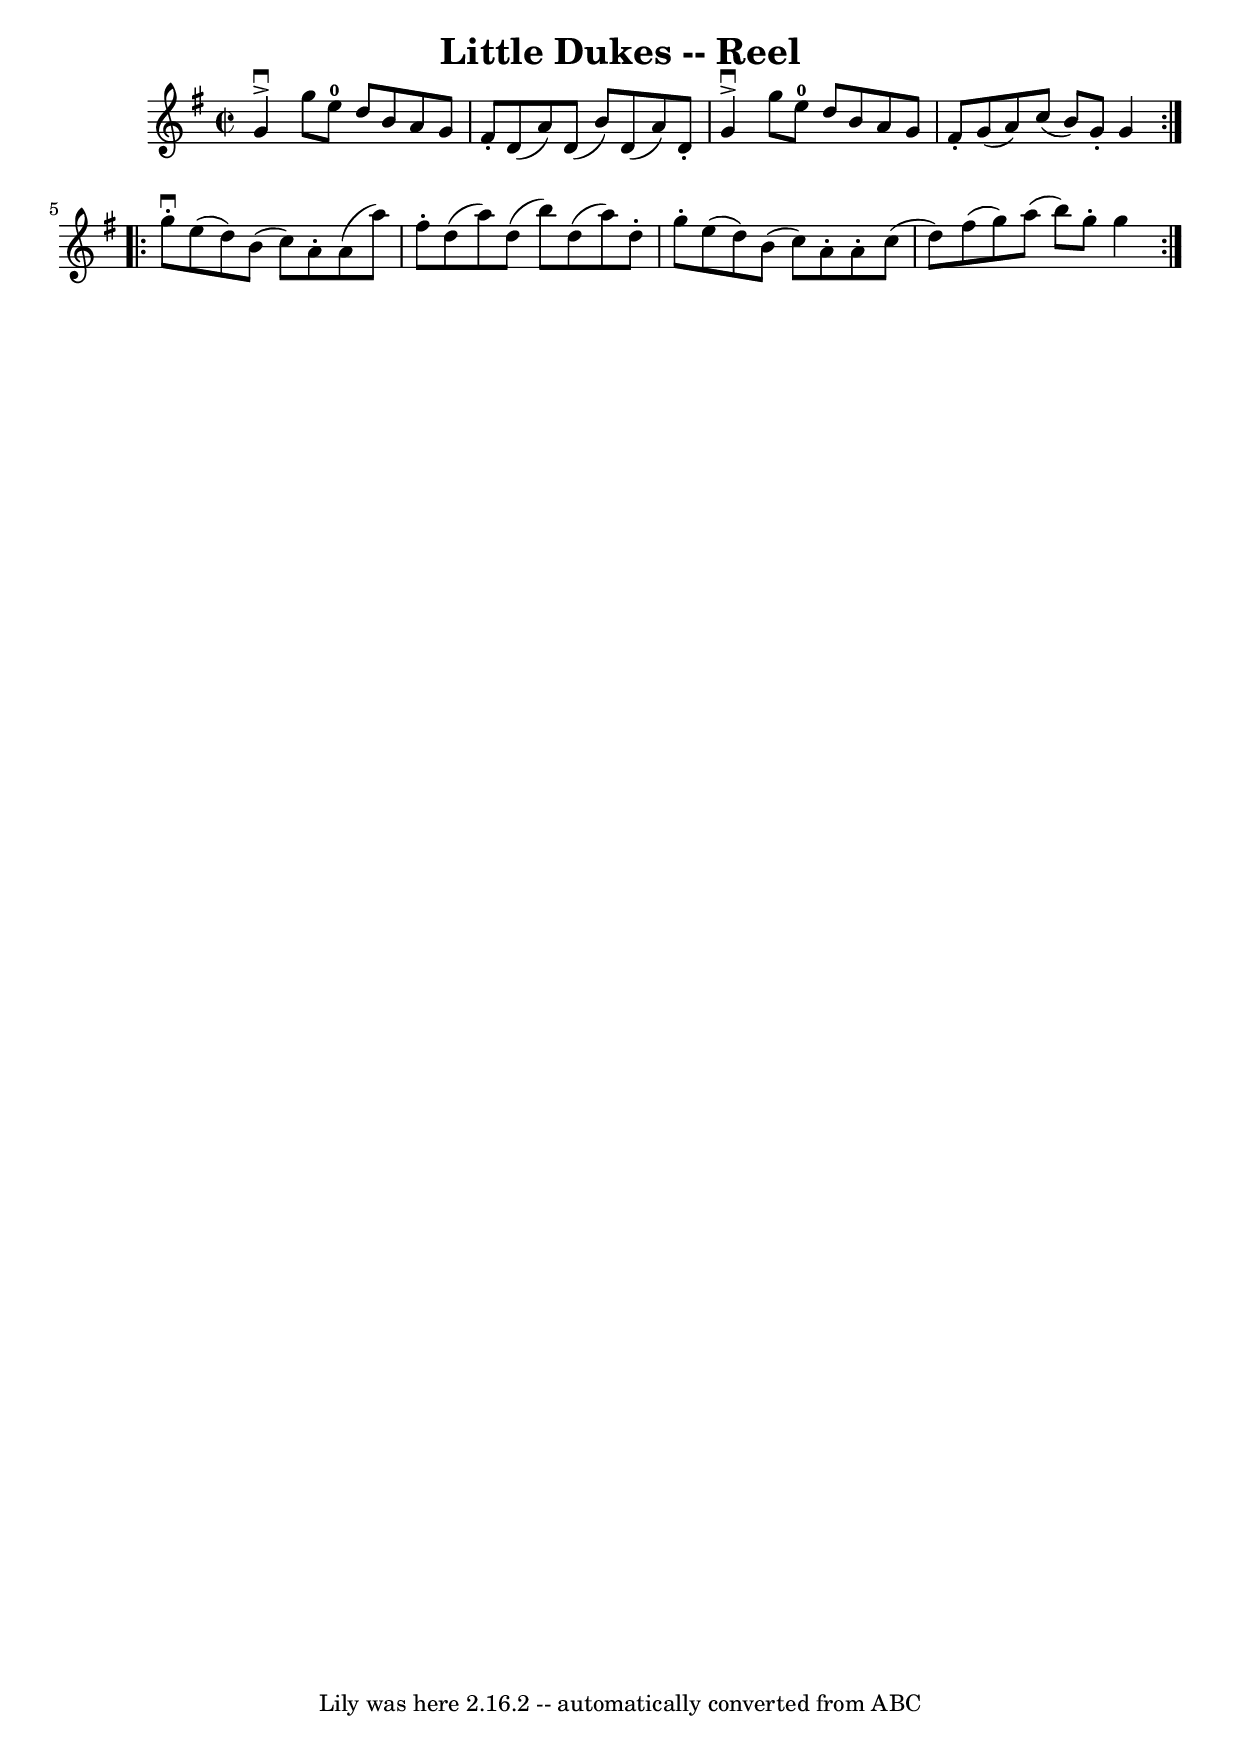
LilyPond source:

\version "2.7.40"
\include "Mammoth.ily"
\header {
	%% book = "Ryan's Mammoth Collection"
	crossRefNumber = "1"
	footnotes = "\\\\305"
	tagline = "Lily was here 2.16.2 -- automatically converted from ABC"
	title = "Little Dukes -- Reel"
}
voicedefault =  {
\set Score.defaultBarType = "empty"

\repeat volta 2 {
\override Staff.TimeSignature #'style = #'C
 \time 2/2 \key g \major g'4^\downbow^\accent g''8 e''8-0 d''8    
b'8 a'8 g'8    |
 fis'8 -. d'8 (a'8) d'8 (b'8)   
d'8 (a'8) d'8 -.   |
 g'4^\downbow^\accent g''8 e''8-0 
 d''8 b'8 a'8 g'8    |
 fis'8 -. g'8 (a'8) c''8 (
 b'8) g'8 -. g'4  }     \repeat volta 2 { g''8^\downbow-. e''8 (
d''8) b'8 (c''8) a'8 -. a'8 (a''8)   |
 fis''8 -.  
 d''8 (a''8) d''8 (b''8) d''8 (a''8) d''8 -.   |
 
 g''8 -. e''8 (d''8) b'8 (c''8) a'8 -. a'8 -. c''8 (
|
 d''8) fis''8 (g''8) a''8 (b''8) g''8 -. g''4  
}   
}

\score{
    <<

	\context Staff="default"
	{
	    \voicedefault 
	}

    >>
	\layout {
	}
	\midi {}
}
